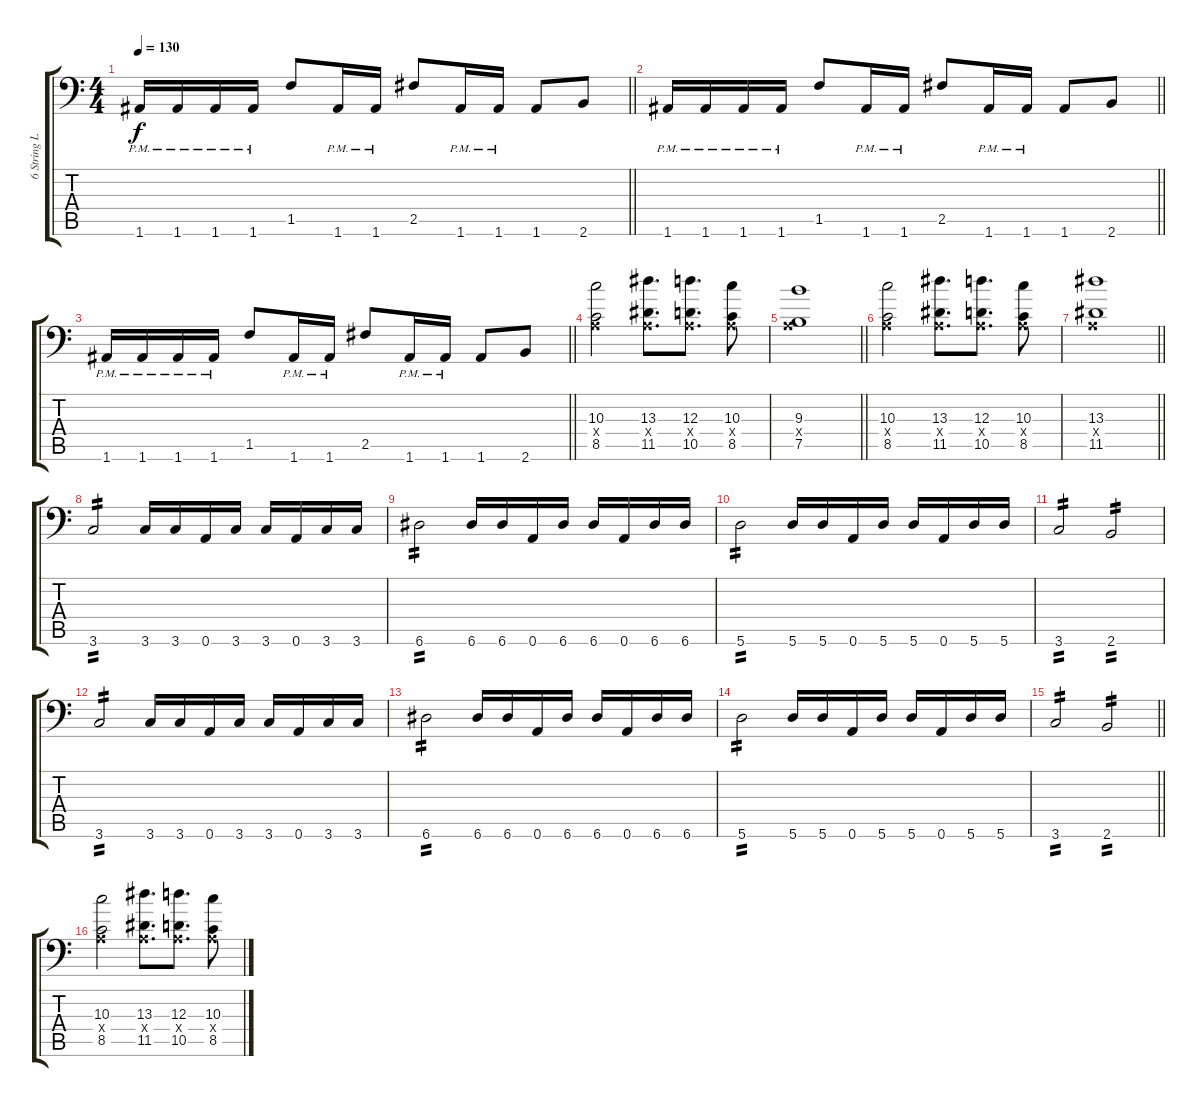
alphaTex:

\track ("6 String Left" "6 String L") {instrument distortionguitar}
\staff {score tabs}
\tuning (B3 Gb3 D3 A2 E2 A1) {hide}
\ts (4 4)
\tempo 130
\clef f4
\barLineRight lightlight
\ks c
1.6{pm}.16{dy f} 1.6{pm}.16 1.6{pm}.16 1.6{pm}.16 1.5.8 1.6{pm}.16 1.6{pm}.16 2.5.8 1.6{pm}.16 1.6{pm}.16 1.6.8 2.6.8 |
\barLineRight lightlight
1.6{pm}.16 1.6{pm}.16 1.6{pm}.16 1.6{pm}.16 1.5.8 1.6{pm}.16 1.6{pm}.16 2.5.8 1.6{pm}.16 1.6{pm}.16 1.6.8 2.6.8 |
\barLineRight lightlight
1.6{pm}.16 1.6{pm}.16 1.6{pm}.16 1.6{pm}.16 1.5.8 1.6{pm}.16 1.6{pm}.16 2.5.8 1.6{pm}.16 1.6{pm}.16 1.6.8 2.6.8 |
\section ("" "")
(10.3 0.4{x} 8.5).2 (13.3 0.4{x} 11.5).8{d} (12.3 0.4{x} 10.5).8{d} (10.3 0.4{x} 8.5).8 |
\barLineRight lightlight
(9.3 0.4{x} 7.5).1 |
(10.3 0.4{x} 8.5).2 (13.3 0.4{x} 11.5).8{d} (12.3 0.4{x} 10.5).8{d} (10.3 0.4{x} 8.5).8 |
\barLineRight lightlight
(13.3 0.4{x} 11.5).1 |
\section ("" "")
3.6.2{tp 2} 3.6.16 3.6.16 0.6.16 3.6.16 3.6.16 0.6.16 3.6.16 3.6.16 |
6.6.2{tp 2} 6.6.16 6.6.16 0.6.16 6.6.16 6.6.16 0.6.16 6.6.16 6.6.16 |
5.6.2{tp 2} 5.6.16 5.6.16 0.6.16 5.6.16 5.6.16 0.6.16 5.6.16 5.6.16 |
3.6.2{tp 2} 2.6.2{tp 2} |
3.6.2{tp 2} 3.6.16 3.6.16 0.6.16 3.6.16 3.6.16 0.6.16 3.6.16 3.6.16 |
6.6.2{tp 2} 6.6.16 6.6.16 0.6.16 6.6.16 6.6.16 0.6.16 6.6.16 6.6.16 |
5.6.2{tp 2} 5.6.16 5.6.16 0.6.16 5.6.16 5.6.16 0.6.16 5.6.16 5.6.16 |
\barLineRight lightlight
3.6.2{tp 2} 2.6.2{tp 2} |
\section ("" "")
(10.3 0.4{x} 8.5).2 (13.3 0.4{x} 11.5).8{d} (12.3 0.4{x} 10.5).8{d} (10.3 0.4{x} 8.5).8
